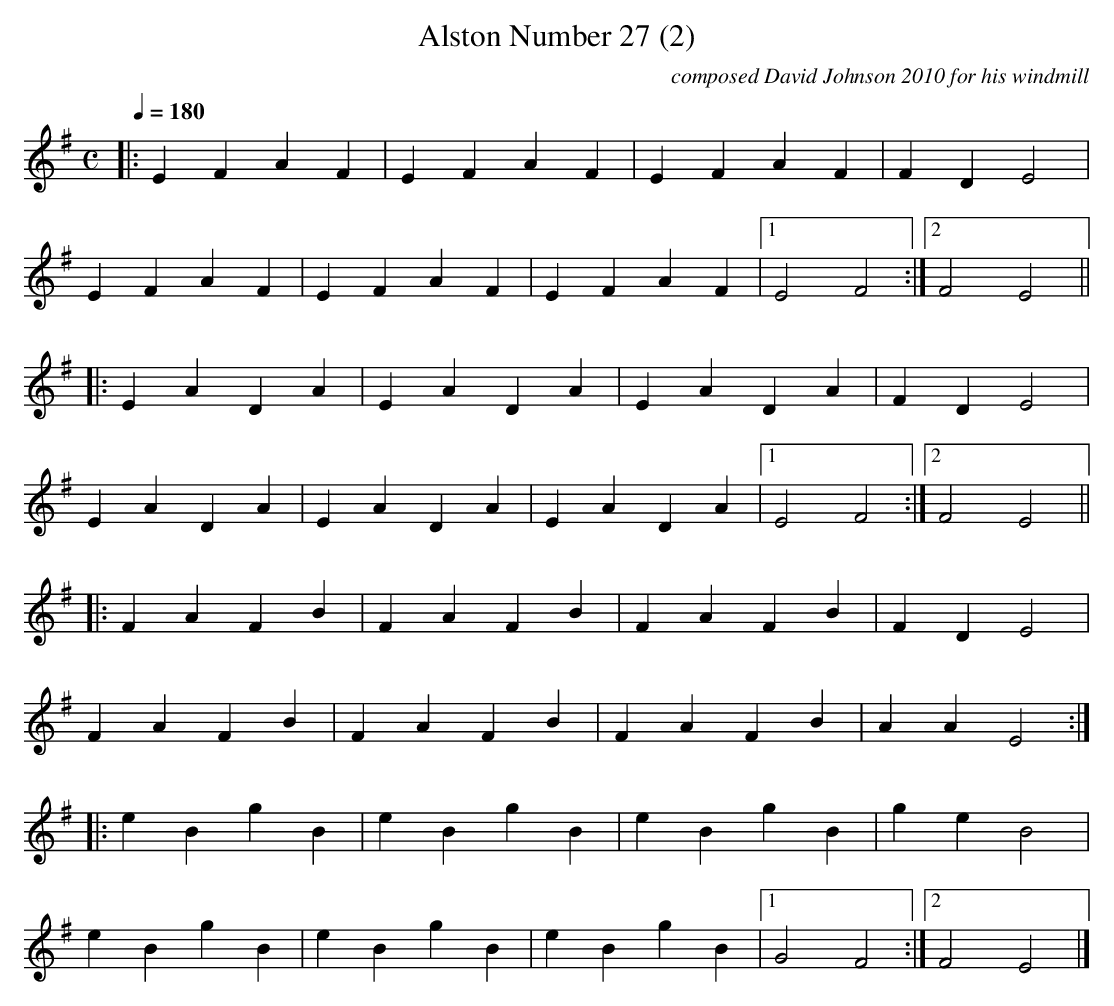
X:1
T:Alston Number 27 (2)
C:composed David Johnson 2010 for his windmill
M:C
L:1/4
Q:180
K:G
|:EFAF|EFAF|EFAF|FDE2|
EFAF|EFAF|EFAF|1E2F2:|2F2E2||
|:EADA|EADA|EADA|FDE2|
EADA|EADA|EADA|1E2F2:|2F2E2||
|:FAFB|FAFB|FAFB|FDE2|
FAFB|FAFB|FAFB|AAE2:|
|:eBgB|eBgB|eBgB|geB2|
eBgB|eBgB|eBgB|1G2F2:|2F2E2|]
